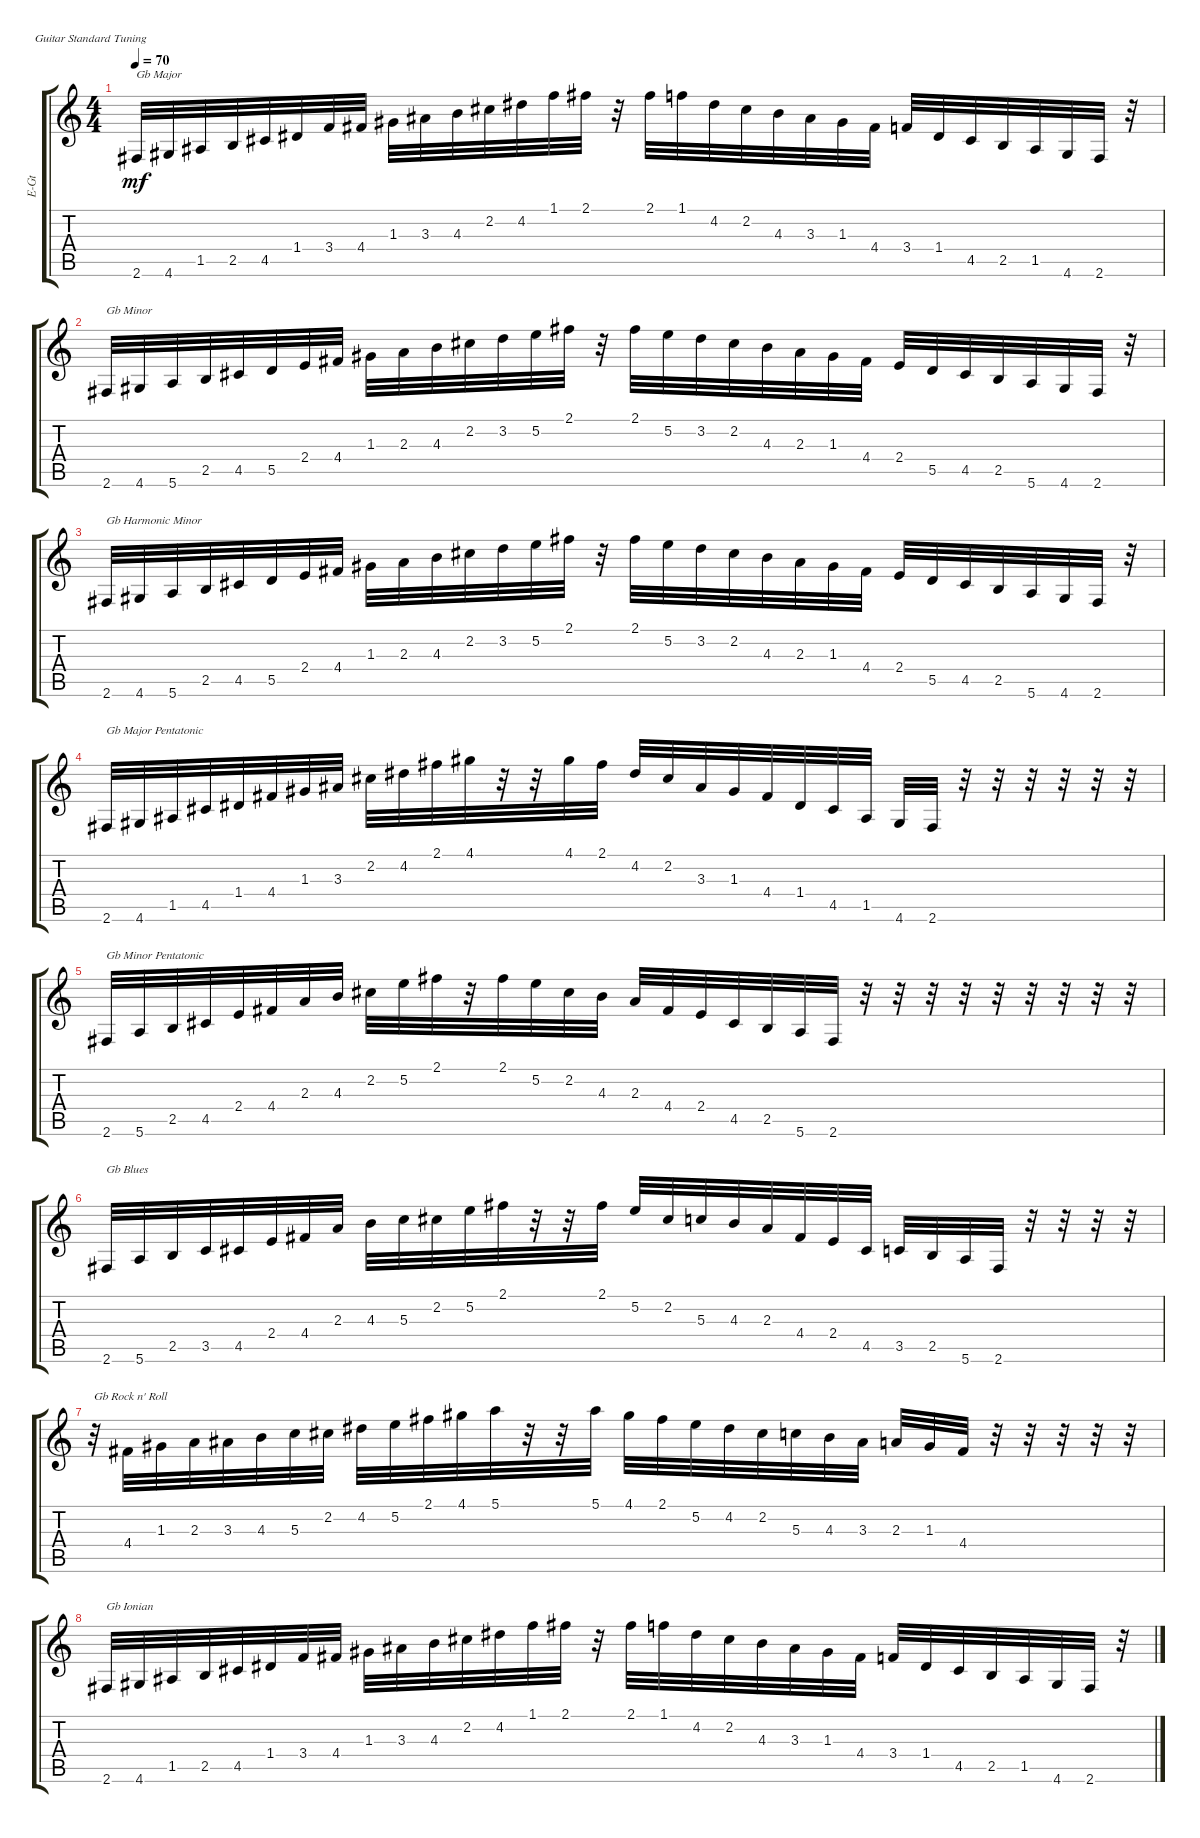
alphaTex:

\defaultSystemsLayout 4
\bracketExtendMode groupsimilarinstruments
\otherSystemsTrackNameOrientation horizontal
\track ("Electric Guitar" "E-Gt") {instrument overdrivenguitar}
\staff {score tabs}
\tuning (E4 B3 G3 D3 A2 E2)
\ts (4 4)
\tempo 70
\clef g2
\ks c
2.6{acc #}.32{txt "Gb Major" dy mf instrument overdrivenguitar beam Up} 4.6{acc #}.32{beam Up} 1.5{acc #}.32{beam Up} 2.5.32{beam Up} 4.5{acc #}.32{beam Up} 1.4{acc #}.32{beam Up} 3.4.32{beam Up} 4.4{acc #}.32{beam Up} 1.3{acc #}.32{beam Down} 3.3{acc #}.32{beam Down} 4.3.32{beam Down} 2.2{acc #}.32{beam Down} 4.2{acc #}.32{beam Down} 1.1.32{beam Down} 2.1{acc #}.32{beam Down} r.32{beam Up} 2.1{acc #}.32{beam Down} 1.1.32{beam Down} 4.2{acc #}.32{beam Down} 2.2{acc #}.32{beam Down} 4.3.32{beam Down} 3.3{acc #}.32{beam Down} 1.3{acc #}.32{beam Down} 4.4{acc #}.32{beam Down} 3.4.32{beam Up} 1.4{acc #}.32{beam Up} 4.5{acc #}.32{beam Up} 2.5.32{beam Up} 1.5{acc #}.32{beam Up} 4.6{acc #}.32{beam Up} 2.6{acc #}.32{beam Up} r.32{beam Up} |
2.6{acc #}.32{txt "Gb Minor" beam Up} 4.6{acc #}.32{beam Up} 5.6.32{beam Up} 2.5.32{beam Up} 4.5{acc #}.32{beam Up} 5.5.32{beam Up} 2.4.32{beam Up} 4.4{acc #}.32{beam Up} 1.3{acc #}.32{beam Down} 2.3.32{beam Down} 4.3.32{beam Down} 2.2{acc #}.32{beam Down} 3.2.32{beam Down} 5.2.32{beam Down} 2.1{acc #}.32{beam Down} r.32{beam Down} 2.1{acc #}.32{beam Down} 5.2.32{beam Down} 3.2.32{beam Down} 2.2{acc #}.32{beam Down} 4.3.32{beam Down} 2.3.32{beam Down} 1.3{acc #}.32{beam Down} 4.4{acc #}.32{beam Down} 2.4.32{beam Up} 5.5.32{beam Up} 4.5{acc #}.32{beam Up} 2.5.32{beam Up} 5.6.32{beam Up} 4.6{acc #}.32{beam Up} 2.6{acc #}.32{beam Up} r.32{beam Down} |
2.6{acc #}.32{txt "Gb Harmonic Minor" beam Up} 4.6{acc #}.32{beam Up} 5.6.32{beam Up} 2.5.32{beam Up} 4.5{acc #}.32{beam Up} 5.5.32{beam Up} 2.4.32{beam Up} 4.4{acc #}.32{beam Up} 1.3{acc #}.32{beam Down} 2.3.32{beam Down} 4.3.32{beam Down} 2.2{acc #}.32{beam Down} 3.2.32{beam Down} 5.2.32{beam Down} 2.1{acc #}.32{beam Down} r.32{beam Down} 2.1{acc #}.32{beam Down} 5.2.32{beam Down} 3.2.32{beam Down} 2.2{acc #}.32{beam Down} 4.3.32{beam Down} 2.3.32{beam Down} 1.3{acc #}.32{beam Down} 4.4{acc #}.32{beam Down} 2.4.32{beam Up} 5.5.32{beam Up} 4.5{acc #}.32{beam Up} 2.5.32{beam Up} 5.6.32{beam Up} 4.6{acc #}.32{beam Up} 2.6{acc #}.32{beam Up} r.32{beam Down} |
2.6{acc #}.32{txt "Gb Major Pentatonic" beam Up} 4.6{acc #}.32{beam Up} 1.5{acc #}.32{beam Up} 4.5{acc #}.32{beam Up} 1.4{acc #}.32{beam Up} 4.4{acc #}.32{beam Up} 1.3{acc #}.32{beam Up} 3.3{acc #}.32{beam Up} 2.2{acc #}.32{beam Down} 4.2{acc #}.32{beam Down} 2.1{acc #}.32{beam Down} 4.1{acc #}.32{beam Down} r.32{beam Down} r.32{beam Down} 4.1{acc #}.32{beam Down} 2.1{acc #}.32{beam Down} 4.2{acc #}.32{beam Up} 2.2{acc #}.32{beam Up} 3.3{acc #}.32{beam Up} 1.3{acc #}.32{beam Up} 4.4{acc #}.32{beam Up} 1.4{acc #}.32{beam Up} 4.5{acc #}.32{beam Up} 1.5{acc #}.32{beam Up} 4.6{acc #}.32{beam Up} 2.6{acc #}.32{beam Up} r.32{beam Down} r.32{beam Down} r.32{beam Down} r.32{beam Down} r.32{beam Down} r.32{beam Down} |
2.6{acc #}.32{txt "Gb Minor Pentatonic" beam Up} 5.6.32{beam Up} 2.5.32{beam Up} 4.5{acc #}.32{beam Up} 2.4.32{beam Up} 4.4{acc #}.32{beam Up} 2.3.32{beam Up} 4.3.32{beam Up} 2.2{acc #}.32{beam Down} 5.2.32{beam Down} 2.1{acc #}.32{beam Down} r.32{beam Down} 2.1{acc #}.32{beam Down} 5.2.32{beam Down} 2.2{acc #}.32{beam Down} 4.3.32{beam Down} 2.3.32{beam Up} 4.4{acc #}.32{beam Up} 2.4.32{beam Up} 4.5{acc #}.32{beam Up} 2.5.32{beam Up} 5.6.32{beam Up} 2.6{acc #}.32{beam Up} r.32{beam Down} r.32{beam Down} r.32{beam Down} r.32{beam Down} r.32{beam Down} r.32{beam Down} r.32{beam Down} r.32{beam Down} r.32{beam Down} |
2.6{acc #}.32{txt "Gb Blues" beam Up} 5.6.32{beam Up} 2.5.32{beam Up} 3.5.32{beam Up} 4.5{acc #}.32{beam Up} 2.4.32{beam Up} 4.4{acc #}.32{beam Up} 2.3.32{beam Up} 4.3.32{beam Down} 5.3.32{beam Down} 2.2{acc #}.32{beam Down} 5.2.32{beam Down} 2.1{acc #}.32{beam Down} r.32{beam Down} r.32{beam Down} 2.1{acc #}.32{beam Down} 5.2.32{beam Up} 2.2{acc #}.32{beam Up} 5.3.32{beam Up} 4.3.32{beam Up} 2.3.32{beam Up} 4.4{acc #}.32{beam Up} 2.4.32{beam Up} 4.5{acc #}.32{beam Up} 3.5.32{beam Up} 2.5.32{beam Up} 5.6.32{beam Up} 2.6{acc #}.32{beam Up} r.32{beam Down} r.32{beam Down} r.32{beam Down} r.32{beam Down} |
r.32{txt "Gb Rock n' Roll" beam Down} 4.4{acc #}.32{beam Up} 1.3{acc #}.32{beam Up} 2.3.32{beam Up} 3.3{acc #}.32{beam Up} 4.3.32{beam Up} 5.3.32{beam Up} 2.2{acc #}.32{beam Up} 4.2{acc #}.32{beam Down} 5.2.32{beam Down} 2.1{acc #}.32{beam Down} 4.1{acc #}.32{beam Down} 5.1.32{beam Down} r.32{beam Down} r.32{beam Down} 5.1.32{beam Down} 4.1{acc #}.32{beam Down} 2.1{acc #}.32{beam Down} 5.2.32{beam Down} 4.2{acc #}.32{beam Down} 2.2{acc #}.32{beam Down} 5.3.32{beam Down} 4.3.32{beam Down} 3.3{acc #}.32{beam Down} 2.3.32{beam Up} 1.3{acc #}.32{beam Up} 4.4{acc #}.32{beam Up} r.32{beam Up} r.32{beam Down} r.32{beam Down} r.32{beam Down} r.32{beam Down} |
2.6{acc #}.32{txt "Gb Ionian" beam Up} 4.6{acc #}.32{beam Up} 1.5{acc #}.32{beam Up} 2.5.32{beam Up} 4.5{acc #}.32{beam Up} 1.4{acc #}.32{beam Up} 3.4.32{beam Up} 4.4{acc #}.32{beam Up} 1.3{acc #}.32{beam Down} 3.3{acc #}.32{beam Down} 4.3.32{beam Down} 2.2{acc #}.32{beam Down} 4.2{acc #}.32{beam Down} 1.1.32{beam Down} 2.1{acc #}.32{beam Down} r.32{beam Down} 2.1{acc #}.32{beam Down} 1.1.32{beam Down} 4.2{acc #}.32{beam Down} 2.2{acc #}.32{beam Down} 4.3.32{beam Down} 3.3{acc #}.32{beam Down} 1.3{acc #}.32{beam Down} 4.4{acc #}.32{beam Down} 3.4.32{beam Up} 1.4{acc #}.32{beam Up} 4.5{acc #}.32{beam Up} 2.5.32{beam Up} 1.5{acc #}.32{beam Up} 4.6{acc #}.32{beam Up} 2.6{acc #}.32{beam Up} r.32{beam Down}
